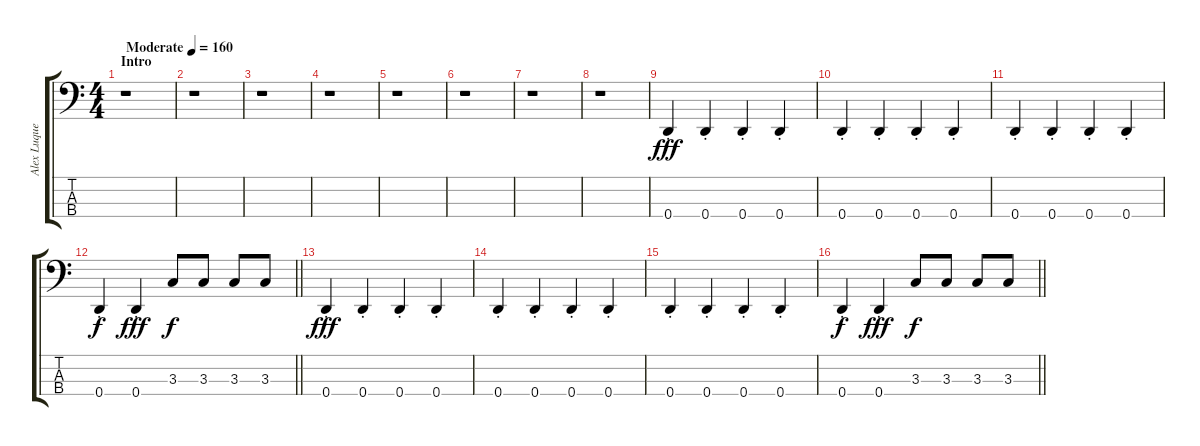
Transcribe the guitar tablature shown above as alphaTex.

\track ("Alex Luque" "Alex Luque") {instrument electricbasspick}
\staff {score tabs}
\tuning (G2 D2 A1 D1) {hide}
\ts (4 4)
\section ("" "Intro")
\tempo (160 "Moderate")
\clef f4
\ks c
r.1{dy fff instrument electricbasspick} |
r.1 |
r.1 |
r.1 |
r.1 |
r.1 |
r.1 |
r.1 |
0.4{st}.4 0.4{st}.4 0.4{st}.4 0.4{st}.4 |
0.4{st}.4 0.4{st}.4 0.4{st}.4 0.4{st}.4 |
0.4{st}.4 0.4{st}.4 0.4{st}.4 0.4{st}.4 |
\barLineRight lightlight
0.4{st}.4{dy f} 0.4{st}.4{dy fff} 3.3.8{dy f} 3.3.8 3.3.8 3.3.8 |
0.4{st}.4{dy fff} 0.4{st}.4 0.4{st}.4 0.4{st}.4 |
0.4{st}.4 0.4{st}.4 0.4{st}.4 0.4{st}.4 |
0.4{st}.4 0.4{st}.4 0.4{st}.4 0.4{st}.4 |
\barLineRight lightlight
0.4{st}.4{dy f} 0.4{st}.4{dy fff} 3.3.8{dy f} 3.3.8 3.3.8 3.3.8
